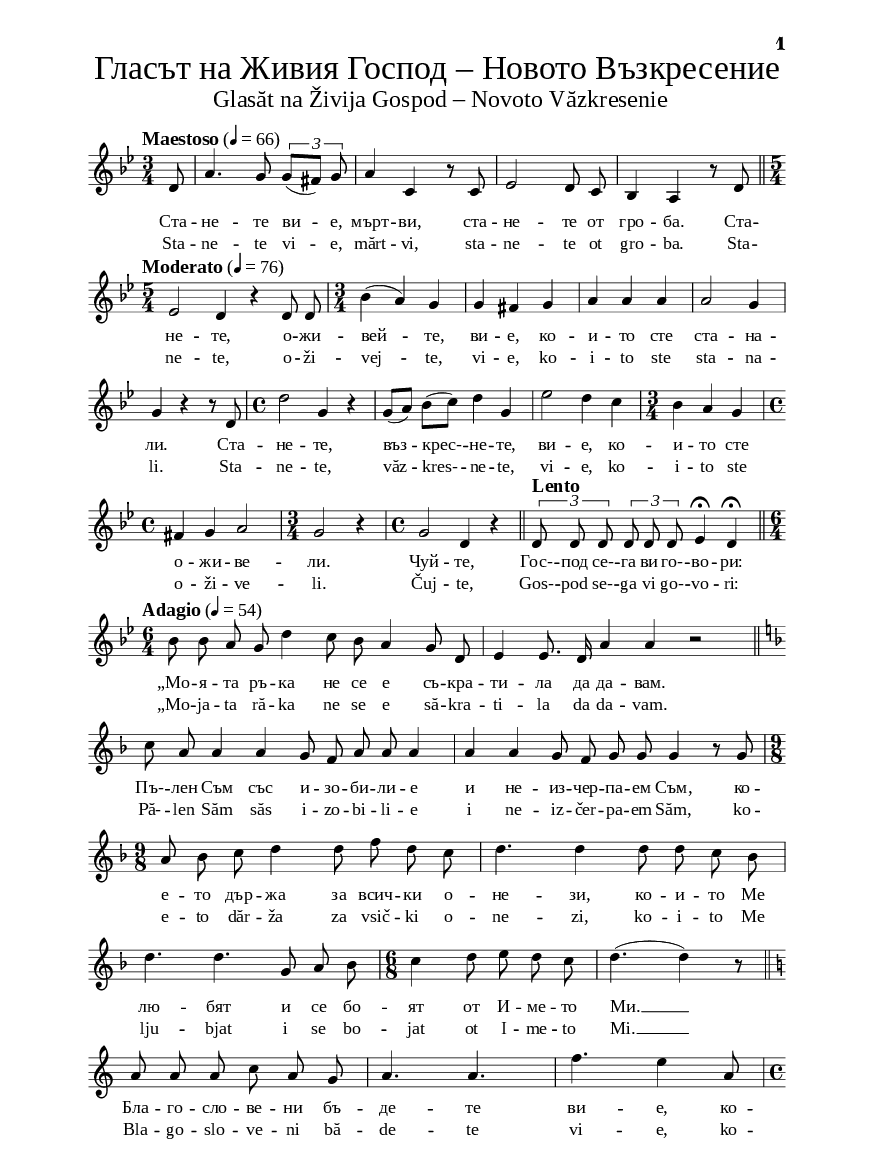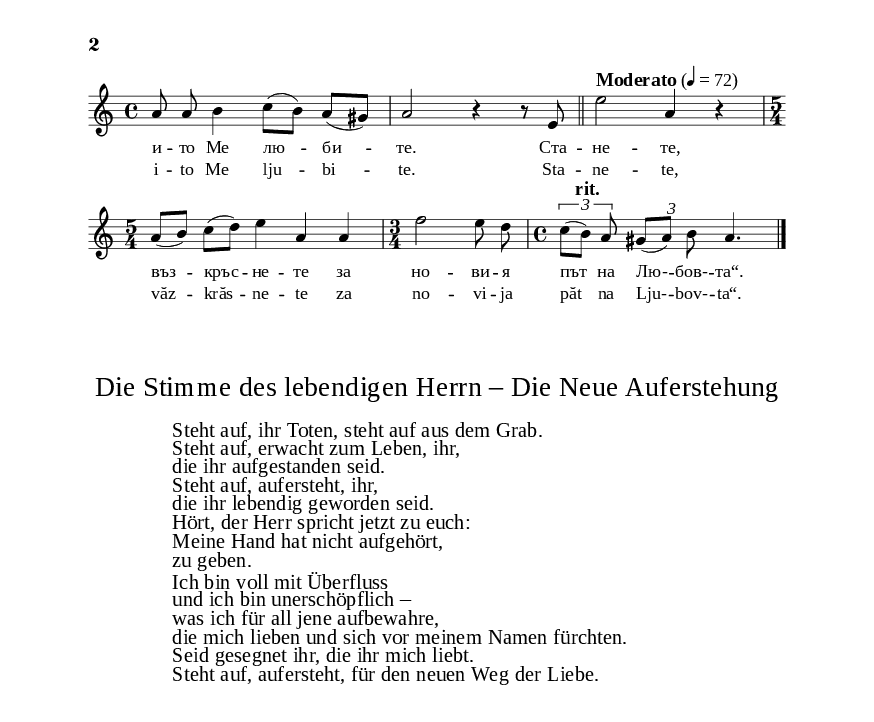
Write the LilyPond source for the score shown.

\version "2.24.3"

% include paper part and global functions
\include "include/globals.ily"

\bookpart {
  \label #'ref190
  \tocItem \markup "Гласът на Живия Господ – Glasăt na Živija Gospod"
  \include "include/bookpart-paper.ily"
  \score {
    \include "include/score-layout.ily"

    \new Voice \absolute {
      \clef treble
      \key g \minor
      \time 3/4
      \tempoFunc "Maestoso" 4 "66"

      \partial 8
      d'8 | % 2
      a'4. g'8 \tuplet 3/2 {
        g'8 ( [ fis'8 ])  g'8
      }
      | % 3
      a'4 c'4 r8 c'8 | % 4
      es'2 \autoBeamOff d'8 c'8  | % 5
      bes4 a4 r8 d'8 \bar "||" \break | % 6
      \time 5/4  | % 6
      \tempoFunc "Moderato" 4 "76"
      es'2 d'4 r4 d'8 d'8 | % 7
      \time 3/4  | % 7
      bes'4 ( a'4 ) g'4 | % 8
      g'4 fis'4 g'4 | % 9
      a'4 a'4 a'4 |
      a'2 g'4 \break  | % 11
      g'4 r4 r8 d'8 | % 12
      \time 4/4  | % 12
      d''2 g'4 r4| % 13
      g'8 ( [ a'8 ) ]  bes'8 ( [  c''8 )
      ]  d''4 g'4 |  % 14
      es''2  d''4  c''4 | % 15
      \time 3/4  | % 15
      bes'4 a'4 g'4 \break | % 16
      \time 4/4  | % 16
      fis'4 g'4 a'2 | % 17
      \time 3/4  | % 17
      g'2 r4 | % 18
      \time 4/4  | % 18
      g'2 d'4 r4 \bar "||"
      \autoBeamOff
      \tempo "Lento"
      \times 2/3  {
        d'8  d'8 d'8
      }
      \times 2/3  {
        d'8 d'8 d'8
      }
      es'4 ^\fermata d'4 ^\fermata \bar "||"
      \break |
      \tempoFunc "Adagio" 4 "54"
      \time 6/4
      bes'8  bes'8 a'8 g'8
      d''4  c''8  bes'8  % 21
      a'4 g'8 d'8 | es'4 es'8. d'16 a'4 a'4 r2 \break \bar "||" | % 23

      \key f \major
      c''8 a'8 a'4 a'4  g'8 f'8 a'8 a'8 a'4 | % 25
      a'4 a'4 g'8 f'8 g'8 g'8 g'4 r8 g'8 | \break  % 27
      \time 9/8
      \autoBeamOff
      a'8  bes'8  c''8  d''4
      d''8 f''8  d''8  c''8 | d''4.
      d''4  d''8
      d''8  c''8  bes'8 | \break
      d''4.
      d''4. g'8 a'8  bes'8 |
      \time 6/8
      c''4  d''8 e''8  d''8  c''8 |  d''4. (d''4) r8 | \bar "||" \break
      \key a \minor
      \autoBeamOff a'8 a'8 a'8 c''8 a'8 g'8 | a'4. a'4. |
      f''4.  e''4 a'8  | \break
      \time 4/4  | % 35
      a'8 a'8  b'4  c''8 ( [
      b'8 ) ]
      a'8 ( [ gis'8 ) ] | % 36
      a'2 r4 r8 e'8 \bar "||"
      | % 37
      | % 37
      \tempoFunc "Moderato" 4 "72"
      e''2 a'4 r4 |  \break  % 38

      \autoBeamOn

      \time 5/4 a'8 (  [ b'8] )   c''8 (  [ d''8] )  e''4 a'4  a'4 |
      \time 3/4
      f''2  \autoBeamOff e''8  d''8 |
      \time 4/4
      \tweak direction #up \times 2/3 {
        \once \override Slur.positions = #'(1 . 1)
        \tempo "         rit." c''8   ( [  b'8 ) ]  a'8
      }
      \once \omit TupletBracket \times 2/3 {
        gis'8 ( [  a'8
        ) ] b'8
      }
      a'4.
      \bar "|."

    }

    \addlyrics {
      Ста -- не -- те ви -- е, мърт --
      ви, ста -- не -- те от гро -- ба.
      Ста -- не -- те, о -- жи -- вей --
      те, ви -- е, ко -- и -- то сте ста --
      на -- ли. Ста -- не -- те, въз --
      "крес-" -- не -- те, ви -- е, ко -- и
      -- то сте о -- жи -- ве -- ли. Чуй --
      те, "Гос-" -- под "се-" -- га ви "го-" --
      во -- ри: „Мо -- я -- та ръ -- ка
      не се е съ -- кра -- ти -- ла да
      да -- вам. "Пъ-" -- лен Съм със и --
      зо -- би -- ли -- е и не -- из -- чер
      -- па -- ем Съм, ко -- е -- то дър --
      жа за всич -- ки о -- не -- зи, ко
      -- и -- то Ме лю -- бят и се бо --
      ят от И -- ме -- то Ми. __ Бла -- го --
      сло -- ве -- ни бъ -- де -- те ви --
      е, ко -- и -- то Ме лю -- би
      -- те. Ста -- не -- те, въз --
      кръс -- не -- те за но -- ви -- я
      път на "Лю-" -- "бов-" -- та“.}

      \addlyrics {
        Sta -- ne -- te vi -- e, mărt --
        vi, sta -- ne -- te ot gro -- ba.
        Sta -- ne -- te, o -- ži -- vej --
        te, vi -- e, ko -- i -- to ste sta --
        na -- li. Sta -- ne -- te, văz --
        "kres-" -- ne -- te, vi -- e, ko -- i
        -- to ste o -- ži -- ve -- li. Čuj --
        te, "Gos-" -- pod "se-" -- ga vi "go-" --
        vo -- ri: „Mo -- ja -- ta ră -- ka
        ne se e să -- kra -- ti -- la da
        da -- vam. "Pă-" -- len Săm săs i --
        zo -- bi -- li -- e i ne -- iz -- čer
        -- pa -- em Săm, ko -- e -- to dăr --
        ža za vsič -- ki o -- ne -- zi, ko
        -- i -- to Me lju -- bjat i se bo --
        jat ot I -- me -- to Mi. __ Bla -- go --
        slo -- ve -- ni bă -- de -- te vi --
        e, ko -- i -- to Me lju -- bi
        -- te. Sta -- ne -- te, văz --
        krăs -- ne -- te za no -- vi -- ja
        păt na "Lju-" -- "bov-" -- ta“.}

        \header {
          title = \titleFunc "Гласът на Живия Господ – Новото Възкресение" " Glasăt na Živija Gospod – Novoto Văzkresenie"
        }

        \midi{}

      } % score

      \markup \vspace #3
      % include foreign translation(s) of the song
      \version "2.24.2"

\markup \fill-line { \fontsize #5 "Die Stimme des lebendigen Herrn – Die Neue Auferstehung" }
\markup \null
\markup \null
\markup \fontsize #deCoupletFontSize {
\hspace #10
\override #`(baseline-skip . ,deCoupletBaselineSkip)

\column {
\line { " " }

 \line { " "Steht auf, ihr Toten, steht auf aus dem Grab.}

 \line { " "Steht auf, erwacht zum Leben, ihr, }

 \line { " "die ihr aufgestanden seid.}

 \line { " "Steht auf, aufersteht, ihr,}

 \line { " "die ihr lebendig geworden seid.}

 \line { " "Hört, der Herr spricht jetzt zu euch:}

 \line { " "Meine Hand hat nicht aufgehört,}

 \line { " " zu geben.}

 \line { " "Ich bin voll mit Überfluss}

 \line { " "und ich bin unerschöpflich   –  }

 \line { " " was ich für all jene aufbewahre,}

 \line { " "die mich lieben und sich vor meinem Namen fürchten.}

 \line { " "Seid gesegnet ihr, die ihr mich liebt.}

 \line { " "Steht auf, aufersteht, für den neuen Weg der Liebe.}


}
}

    } % bookpart

    % Più mosso
    %
